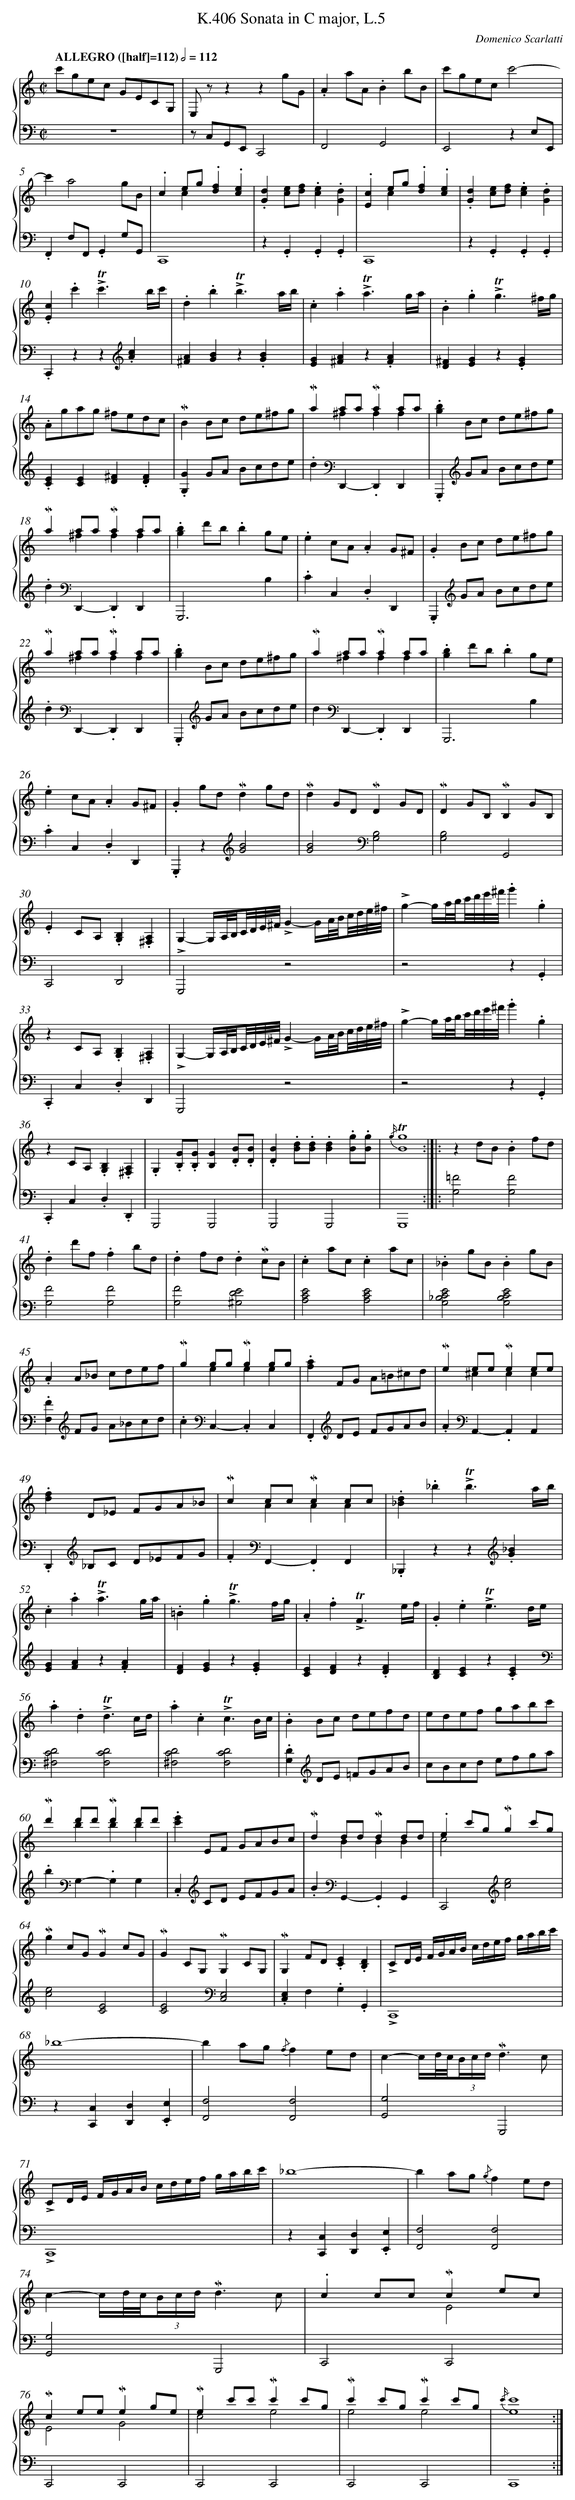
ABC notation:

X:1
T: Sonata in C major, L.5, K.406
C: Domenico Scarlatti
L: 1/8
M: C|
Q: "ALLEGRO ([half]=112)" 1/2=112
%%staves {1 2}
V: 1 clef=treble
V: 2 clef=bass
K: C
[V:1] c'gec GECG, |
[V:2] z8 |
[V:1] E, zz2z2gG |
[V:2] z C,G,,E,,C,,4 |
[V:1] .A2aA.B2bB |
[V:2] F,,4G,,4 |
[V:1] c'gecc'4- |
[V:2] E,,4z2E,E,, |
[V:1] c'2a4gB |
[V:2] .F,,2F,F,,.G,,2G,G,, |
[V:1] .c2eg.[d2f2].[c2e2] & x2c2x4 |
[V:2] C,,8 |
[V:1] .[G2d2][ce][df].[c2e2].[G2d2] |
[V:2] z2.G,,2.G,,2.G,,2 |
[V:1] .[E2c2]eg.[d2f2].[c2e2] & x2c2x4 |
[V:2] C,,8 |
[V:1] .[G2d2][ce][df].[c2e2].[G2d2] |
[V:2] z2.G,,2.G,,2.G,,2 |
[V:1] .[E2c2].c'2!accent!!trill!c'3b/c'/ |
[V:2] .C,,2z2z2[K:clef=treble].[A2c2] |
[V:1] .d2.b2!accent!!trill!b3a/b/ |
[V:2] [^F2A2][G2B2]z2.[G2B2] |
[V:1] .c2.a2!accent!!trill!a3g/a/ |
[V:2] [E2G2][^F2A2]z2.[F2A2] |
[V:1] .B2.g2!accent!!trill!g3^f/g/ |
[V:2] [^F2D2][E2G2]z2.[E2G2] |
[V:1] .Agag ^fedc |
[V:2] .[C2E2][C2E2][D2^F2].[F2D2] |
[V:1] !mordent!B2Bc de^fg |
[V:2] .[G,2G2]GA Bcde |
[V:1] !mordent!a2aa!mordent!a2aa & x2^f2f2f2 |
[V:2] .d2[K:clef=bass]D,,2-.D,,2D,,2 |
[V:1] .[b2g2]Bc de^fg |
[V:2] .G,,,2[K:clef=treble]GA Bcde |
[V:1] !mordent!a2aa!mordent!a2aa & x2^f2f2f2 |
[V:2] .d2[K:clef=bass]D,,2-.D,,2D,,2 |
[V:1] .[g2b2]d'b.b2ge |
[V:2] G,,,6B,2 |
[V:1] .e2cA.A2G^F |
[V:2] .C2C,2.D,2D,,2 |
[V:1] .G2Bc de^fg |
[V:2] .G,,,2[K:clef=treble]GA Bcde |
[V:1] !mordent!a2aa!mordent!a2aa & x2^f2f2f2 |
[V:2] .d2[K:clef=bass]D,,2-.D,,2D,,2 |
[V:1] .[g2b2]Bc de^fg |
[V:2] .G,,,2[K:clef=treble]GA Bcde |
[V:1] !mordent!a2aa!mordent!a2aa & x2^f2f2f2 |
[V:2] d2[K:clef=bass]D,,2-.D,,2D,,2 |
[V:1] .[g2b2]d'b.b2ge |
[V:2] G,,,6B,2 |
[V:1] .e2cA.A2G^F |
[V:2] .C2C,2.D,2D,,2 |
[V:1] .G2gd!mordent!d2gd |
[V:2] .G,,,2z2[K:clef=treble][B4G4] |
[V:1] !mordent!d2GD!mordent!D2GD |
[V:2] [G4B4][K:clef=bass][G,4B,4] |
[V:1] !mordent!D2GB,!mordent!B,2GB, |
[V:2] [G,4B,4]G,,4 |
[V:1] .E2CA,.[G,2B,2].[A,2^F,2] |
[V:2] C,,4D,,4 |
[V:1] !accent!G,2-G,/A,//B,//!beambr1!C//D//E//^F//!accent!G2-G/A//B//!beambr1!c//d//e//^f// |
[V:2] G,,,4z4 |
[V:1] !accent!g2-g/a//b//!beambr1!c'//d'//e'//^f'//.g'2.g2 |
[V:2] z4z2.G,,2 |
[V:1] z2CA,.[G,2B,2].[A,2^F,2] |
[V:2] .C,,2C,2.D,2D,,2 |
[V:1] !accent!G,2-G,/A,//B,//!beambr1!C//D//E//^F//!accent!G2-G/A//B//!beambr1!c//d//e//^f// |
[V:2] G,,,4z4 |
[V:1] !accent!g2-g/a//b//!beambr1!c'//d'//e'//^f'//.g'2.g2 |
[V:2] z4z2.G,,2 |
[V:1] z2CA,.[G,2B,2].[A,2^F,2] |
[V:2] .C,,2C,2.D,2.D,,2 |
[V:1] .G,2.[B,G].[B,G][B,2G2].[DB].[DB] |
[V:2] G,,,4G,,,4 |
[V:1] .[D2B2].[Bd].[Bd].[B2d2].[Bg].[Bg] |
[V:2] G,,,4G,,,4 |
[V:1] {/g/}!trill![B8g8] :|]|:
[V:2] G,,,8 :|]|:
[V:1] z2dB.B2fd |
[V:2] [G,4=F4][G,4F4] |
[V:1] .d2d'f.f2bd |
[V:2] [G,4F4][G,4F4] |
[V:1] .d2fd.d2!mordent!cB |
[V:2] [G,4F4][^G,4D4E4] |
[V:1] .c2ac.c2ac |
[V:2] [A,4C4E4][A,4C4E4] |
[V:1] ._B2gB.B2gB |
[V:2] [G,4_B,4C4E4][G,4B,4C4E4] |
[V:1] .A2A_B cdef |
[V:2] .[F,2F2][K:clef=treble]FG A_Bcd |
[V:1] !mordent!g2gg!mordent!g2gg & x2e2e2e2 |
[V:2] .c2[K:clef=bass]C,2-.C,2C,2 |
[V:1] .[f2a2]FG A=B^cd |
[V:2] .F,,2[K:clef=treble]DE FGAB |
[V:1] !mordent!e2ee!mordent!e2ee & x2^c2c2c2 |
[V:2] .A2[K:clef=bass]A,,2-.A,,2A,,2 |
[V:1] .[d2f2]D_E FGA_B |
[V:2] .D,,2[K:clef=treble]_B,C D_EFG |
[V:1] !mordent!c2cc!mordent!c2cc & x2A2A2A2 |
[V:2] .F2[K:clef=bass]F,,2-.F,,2F,,2 |
[V:1] .[_B2d2]._b2!accent!!trill!b3a/b/ |
[V:2] ._B,,,2z2z2[K:clef=treble].[G2_B2] |
[V:1] .c2.a2!accent!!trill!a3g/a/ |
[V:2] [G2E2][F2A2]z2.[F2A2] |
[V:1] .=B2.g2!accent!!trill!g3f/g/ |
[V:2] [F2D2][E2G2]z2.[E2G2] |
[V:1] .A2.f2!accent!!trill!F3e/f/ |
[V:2] [C2E2][D2F2]z2.[D2F2] |
[V:1] .G2.e2!accent!!trill!e3d/e/ |
[V:2] [B,2D2][C2E2]z2.[E2C2][K:clef=bass] |
[V:1] .a2.d2!accent!!trill!d3c/d/ |
[V:2] [^F,4C4D4][F,4C4D4] |
[V:1] .a2.c2!accent!!trill!c3B/c/ |
[V:2] [^F,4C4D4][F,4C4D4] |
[V:1] .B2Bc defd |
[V:2] .[G,2D2][K:clef=treble]DE =FGAB |
[V:1] edef gabc' |
[V:2] cBcd efga |
[V:1] !mordent!d'2d'd'!mordent!d'2d'd' & x2b2b2b2 |
[V:2] .b2[K:clef=bass]G,2-.G,2G,2 |
[V:1] .[c'2e'2]EF GABc |
[V:2] .C,2[K:clef=treble]CD EFGA |
[V:1] !mordent!d2dd!mordent!d2dd & x2B2B2B2 |
[V:2] .B2[K:clef=bass]G,,2-.G,,2G,,2 |
[V:1] .e2c'g!mordent!g2c'g & c4x4 |
[V:2] C,,4[K:clef=treble][c4e4] |
[V:1] !mordent!g2cG!mordent!G2cG |
[V:2] [c4e4][C4E4] |
[V:1] !mordent!G2CG,!mordent!G,2CG, |
[V:2] [C4E4][K:clef=bass][C,4E,4] |
[V:1] !mordent!G,2FD.[C2E2].[B,2D2] |
[V:2] .[C,2E,2]F,2.G,2.G,,2 |
[V:1] !accent!CD/E/ F/G/A/B/ c/d/e/f/ g/a/b/c'/ |
[V:2] !accent!C,,8 |
[V:1] _b8- |
[V:2] z2[C,,2C,2][D,,2D,2].[E,,2E,2] |
[V:1] b2ag {/f}f2ed |
[V:2] [F,,4F,4][F,,4F,4] |
[V:1] c2-c/d//c//!beambr1!(3B/c/d/!mordent!d3c |
[V:2] [G,,4G,4]G,,,4 |
[V:1] !accent!CD/E/ F/G/A/B/ c/d/e/f/ g/a/b/c'/ |
[V:2] !accent!C,,8 |
[V:1] _b8- |
[V:2] z2[C,,2C,2][D,,2D,2].[E,,2E,2] |
[V:1] b2ag {/g}f2ed |
[V:2] [F,,4F,4][F,,4F,4] |
[V:1] c2-c/d//c//!beambr1!(3B/c/d/!mordent!d3c |
[V:2] [G,,4G,4]G,,,4 |
[V:1] .c2cc!mordent!c2ec & x4E4 |
[V:2] C,,4C,,4 |
[V:1] !mordent!c2ee!mordent!e2ge & E4G4 |
[V:2] C,,4C,,4 |
[V:1] !mordent!e2c'c'!mordent!c'2c'g & c4e4 |
[V:2] C,,4C,,4 |
[V:1] !mordent!c'2c'g!mordent!c'2c'g & e4e4 |
[V:2] C,,4C,,4 |
[V:1] {/c'/}[e8c'8] :|]
[V:2] C,,8 :|]
